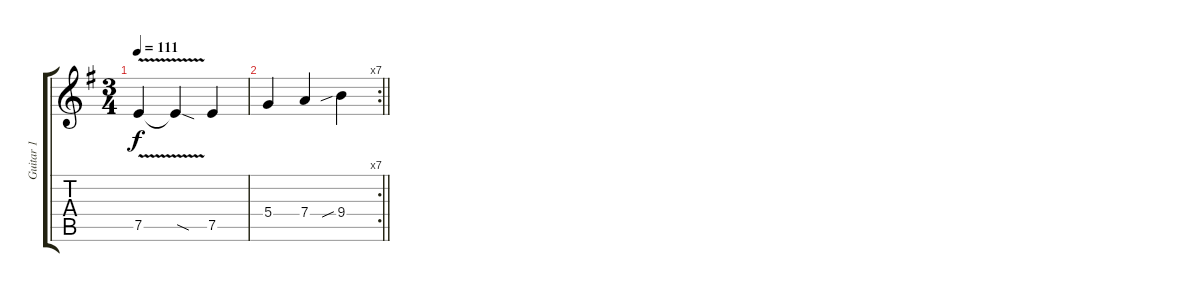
\track ("Guitar 1" "Guitar 1") {instrument electricguitarjazz}
\staff {score tabs}
\tuning (E4 B3 G3 D3 A2 E2) {hide}
\ts (3 4)
\tempo 111
\clef g2
\ks eminor
7.5{v}.4{dy f} 7.5{sod t}.4 7.5.4 |
\rc 7
\barLineRight lightlight
5.4.4 7.4.4 9.4{sib}.4
